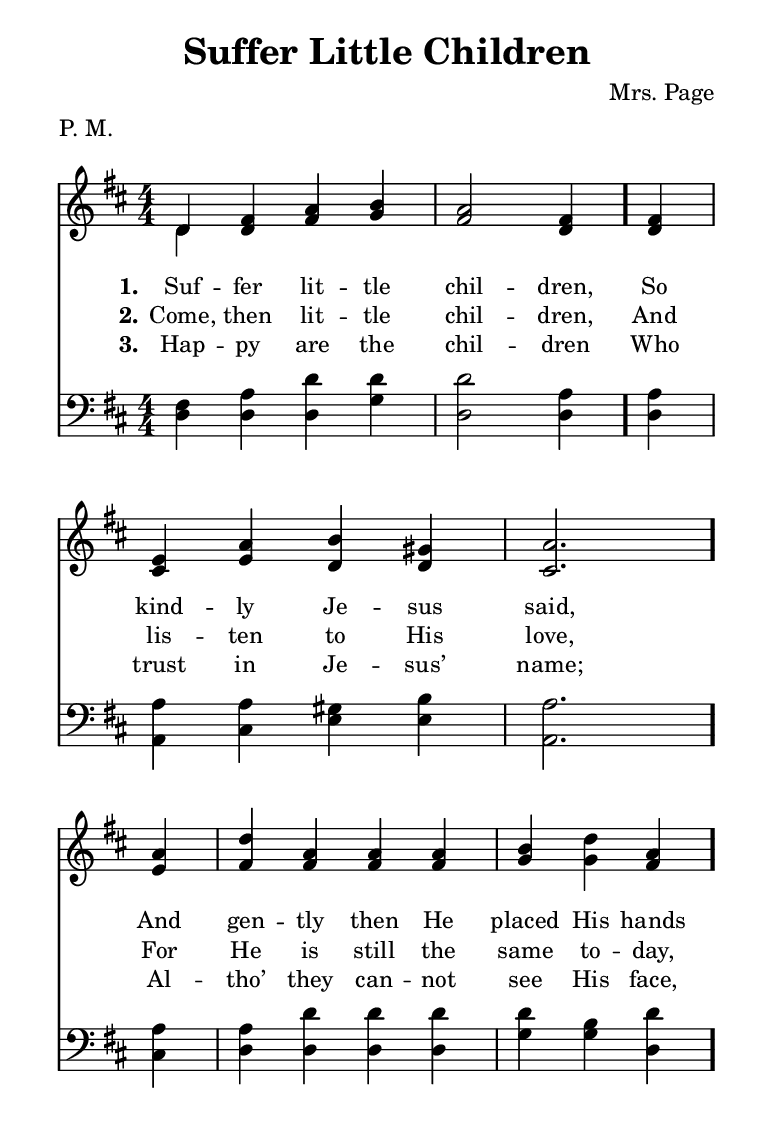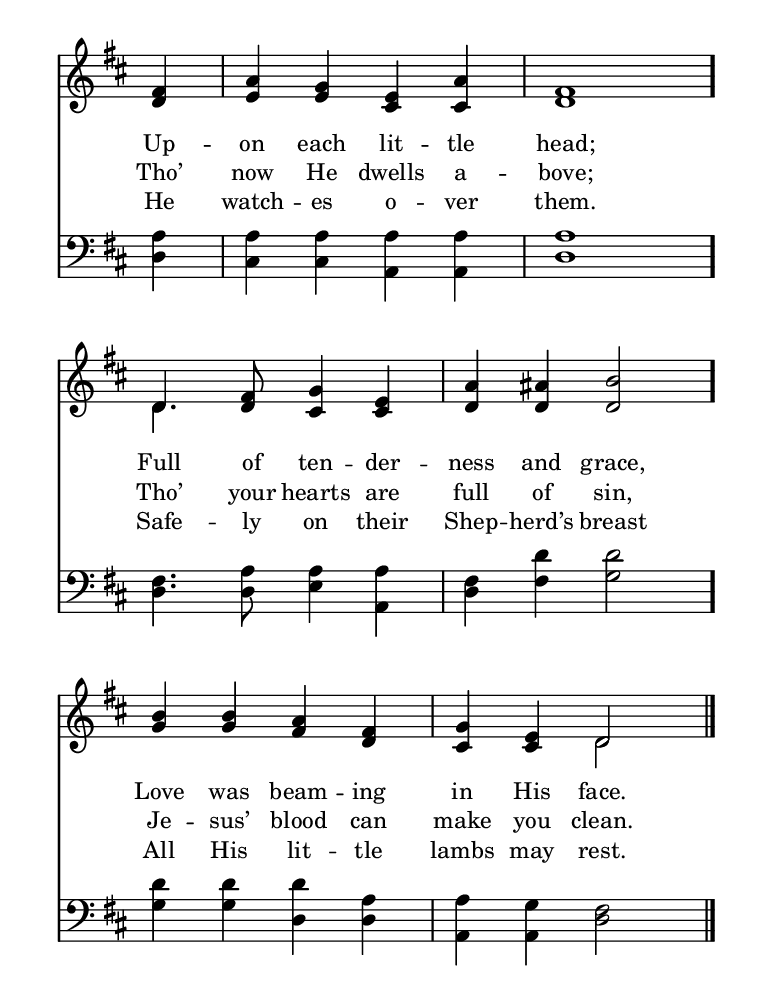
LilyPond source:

\include "common/global.ily"
\paper {
  \include "common/paper.ily"
  ragged-bottom = ##t
  ragged-last-bottom = ##t
  systems-per-page = ##f
  %page-count = ##f
}

\header{
  hymnnumber = "325"
  title = "Suffer Little Children"
  tunename = ""
  meter = "P. M."
  %poet = ""
  composer = "Mrs. Page"
  %copyright = ""
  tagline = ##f
}

% for fermata in MIDI
ta = { \tempo 4=96 }
tb = { \tempo 4=48 }

patternAA = { c4 c4 c4 c4 | c2 c4 }
patternBA = { c4 | c4 c4 c4 c4 | c2. }
patternCA = { c4 | c4 c4 c4 c4 | c4 c4 c4 }
patternDA = { c4 | c4 c4 c4 c4 | c1 }
patternEA = { c4. c8 c4 c4 | c4 c4 c2 }
patternFA = { c4 c4 c4 c4 | c4 c4 c2 }

global = {
  \include "common/overrides.ily"
  \override Staff.TimeSignature.style = #'numbered
  \time 4/4
  \override Score.MetronomeMark.transparent = ##t % hide all fermata changes too
  \ta
  \key d \major
  %\partial 4
  \autoBeamOff
}

notesSoprano = {
\global
\relative c' {

  \changePitch \patternAA { d fis a b | a fis } \bar "."
  \changePitch \patternBA { fis | e a b gis | a } \bar "." \break
  \changePitch \patternCA { a | d a a a | b d a } \bar "."
  \changePitch \patternDA { fis | a g e a | fis } \bar "." \break
  \changePitch \patternEA { d fis g e | a ais b } \bar "."
  \changePitch \patternFA { b b a fis | g e d } \bar "." \break

  \bar "|."

}
}

notesAlto = {
\global
\relative e' {

  \changePitch \patternAA { d d fis g | fis d }
  \changePitch \patternBA { d | cis e d d | cis }
  \changePitch \patternCA { e | fis fis fis fis | g g fis }
  \changePitch \patternDA { d | e e cis cis | d }
  \changePitch \patternEA { d d cis cis | d d d }
  \changePitch \patternFA { g g fis d | cis cis d }

}
}

notesTenor = {
\global
\relative a {

  \changePitch \patternAA { fis a d d | d a }
  \changePitch \patternBA { a | a a gis b | a }
  \changePitch \patternCA { a | a d d d | d b d }
  \changePitch \patternDA { a | a a a a | a }
  \changePitch \patternEA { fis a a a | fis d' d }
  \changePitch \patternFA { d d d a | a g fis }

}
}

notesBass = {
\global
\relative f {

  \changePitch \patternAA { d d d g | d d }
  \changePitch \patternBA { d | a cis e e | a, }
  \changePitch \patternCA { cis | d d d d | g g d }
  \changePitch \patternDA { d | cis cis a a | d }
  \changePitch \patternEA { d d e a, | d fis g }
  \changePitch \patternFA { g g d d | a a d }

}
}

wordsA = \lyricmode {
\set stanza = "1."

Suf -- fer lit -- tle chil -- dren,
So kind -- ly Je -- sus said,
And gen -- tly then He placed His hands
Up -- on each lit -- tle head;
Full of ten -- der -- ness and grace,
Love was beam -- ing in His face.

}

wordsB = \lyricmode {
\set stanza = "2."

Come, then lit -- tle chil -- dren,
And lis -- ten to His love,
For He is still the same to -- day,
Tho’ now He dwells a -- bove;
Tho’ your hearts are full of sin,
Je -- sus’ blood can make you clean.

}

wordsC = \lyricmode {
\set stanza = "3."

Hap -- py are the chil -- dren
Who trust in Je -- sus’ name;
Al -- tho’ they can -- not see His face,
He watch -- es o -- ver them.
Safe -- ly on their Shep -- herd’s breast
All His lit -- tle lambs may rest.

}

\score {
  \context ChoirStaff <<
    \context Staff = upper <<
      \set Staff.autoBeaming = ##f
      \set ChoirStaff.systemStartDelimiter = #'SystemStartBar
      \set ChoirStaff.printPartCombineTexts = ##f
      \partcombine #'(2 . 9) \notesSoprano \notesAlto
      \context NullVoice = sopranos { \voiceOne << \notesSoprano >> }
      \context NullVoice = altos { \voiceTwo << \notesAlto >> }
      \context Lyrics = one   \lyricsto sopranos \wordsA
      \context Lyrics = two   \lyricsto sopranos \wordsB
      \context Lyrics = three \lyricsto sopranos \wordsC
    >>
    \context Staff = men <<
      \set Staff.autoBeaming = ##f
      \clef bass
      \set ChoirStaff.printPartCombineTexts = ##f
      \partcombine #'(2 . 9) \notesTenor \notesBass
      \context NullVoice = tenors { \voiceOne << \notesTenor >> }
      \context NullVoice = basses { \voiceTwo << \notesBass >> }
    >>
  >>
  \layout {
    \include "common/layout.ily"
  }
  \midi{
    \include "common/midi.ily"
  }
}

\version "2.19.49"  % necessary for upgrading to future LilyPond versions.

% vi:set et ts=2 sw=2 ai nocindent syntax=lilypond:
